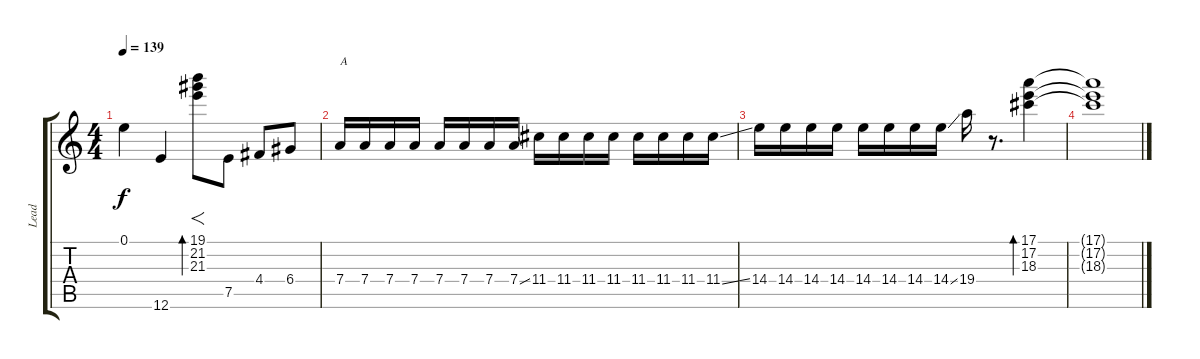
\track ("Lead" "Lead") {instrument electricguitarclean}
\staff {score tabs}
\tuning (E4 B3 G3 D3 A2 E2) {hide}
\ts (4 4)
\tempo 139
\clef g2
\ks c
0.1{t}.4{dy f} 12.6.4 (19.1 21.2 21.3).8{f bd 120} 7.5.8 4.4.8 6.4.8 |
7.4.16{txt "A"} 7.4.16 7.4.16 7.4.16 7.4.16 7.4.16 7.4.16 7.4{ss}.16 11.4.16 11.4.16 11.4.16 11.4.16 11.4.16 11.4.16 11.4.16 11.4{ss}.16 |
14.4.16 14.4.16 14.4.16 14.4.16 14.4.16 14.4.16 14.4.16 14.4{ss}.16 19.4.16 r.8{d} (17.1 17.2 18.3).4{bd 120} |
(17.1{t} 17.2{t} 18.3{t}).1
